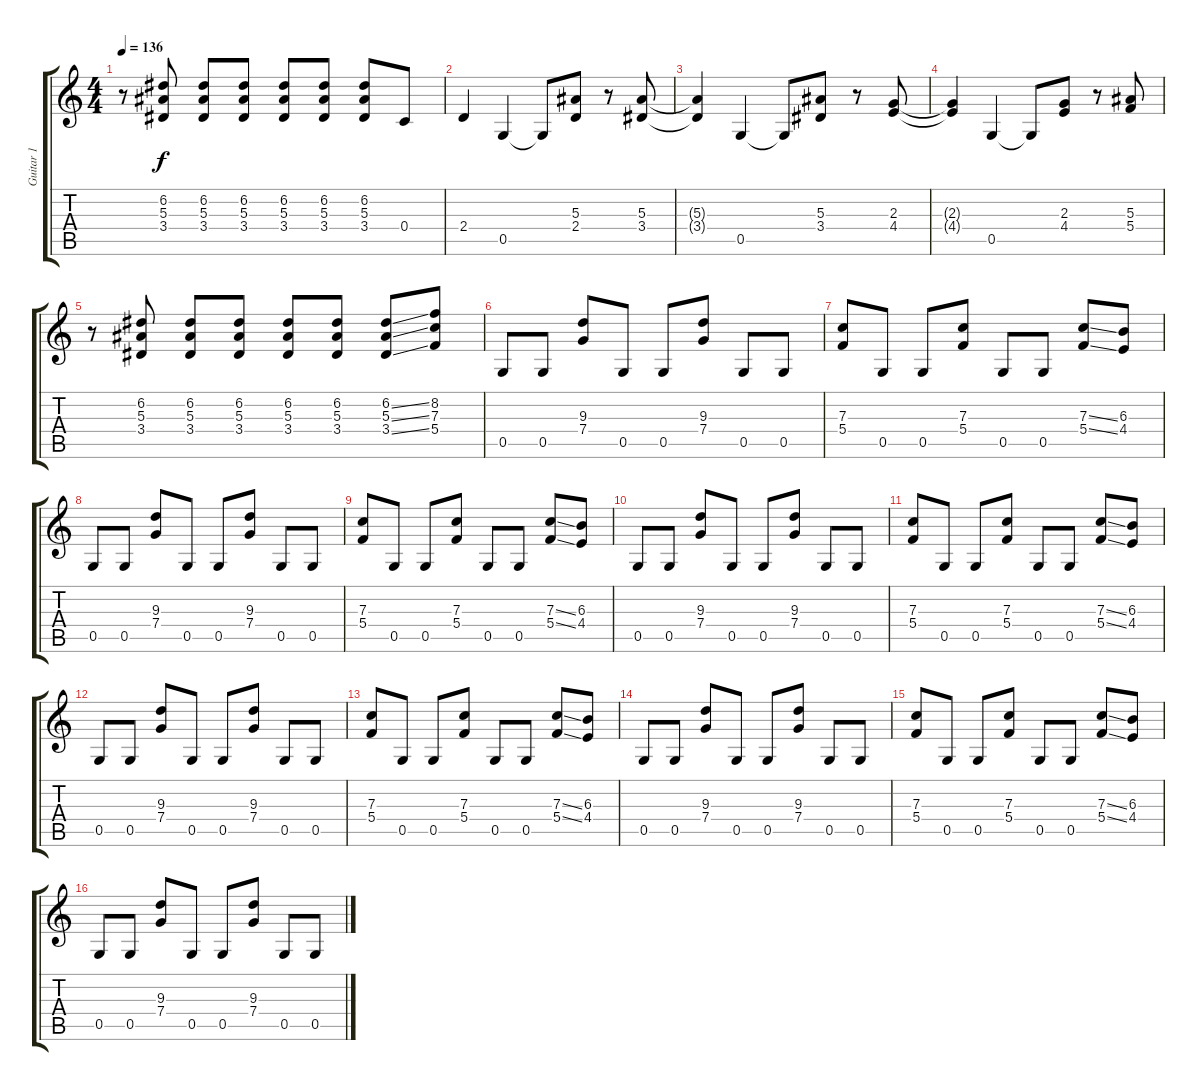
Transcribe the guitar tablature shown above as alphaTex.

\track ("Guitar 1" "Guitar 1") {instrument overdrivenguitar}
\staff {score tabs}
\tuning (D4 A3 F3 C3 G2 D2) {hide}
\ts (4 4)
\tempo 136
\clef g2
\ks c
r.8{dy f} (6.2 5.3 3.4).8 (6.2 5.3 3.4).8 (6.2 5.3 3.4).8 (6.2 5.3 3.4).8 (6.2 5.3 3.4).8 (6.2 5.3 3.4).8 0.4.8 |
2.4.4 0.5.4 0.5{t}.8 (5.3 2.4).8 r.8 (5.3 3.4).8 |
(5.3{t} 3.4{t}).4 0.5.4 0.5{t}.8 (5.3 3.4).8 r.8 (2.3 4.4).8 |
(2.3{t} 4.4{t}).4 0.5.4 0.5{t}.8 (2.3 4.4).8 r.8 (5.3 5.4).8 |
r.8 (6.2 5.3 3.4).8 (6.2 5.3 3.4).8 (6.2 5.3 3.4).8 (6.2 5.3 3.4).8 (6.2 5.3 3.4).8 (6.2{ss} 5.3{ss} 3.4{ss}).8 (8.2 7.3 5.4).8 |
0.5.8 0.5.8 (9.3 7.4).8 0.5.8 0.5.8 (9.3 7.4).8 0.5.8 0.5.8 |
(7.3 5.4).8 0.5.8 0.5.8 (7.3 5.4).8 0.5.8 0.5.8 (7.3{ss} 5.4{ss}).8 (6.3 4.4).8 |
0.5.8 0.5.8 (9.3 7.4).8 0.5.8 0.5.8 (9.3 7.4).8 0.5.8 0.5.8 |
(7.3 5.4).8 0.5.8 0.5.8 (7.3 5.4).8 0.5.8 0.5.8 (7.3{ss} 5.4{ss}).8 (6.3 4.4).8 |
0.5.8 0.5.8 (9.3 7.4).8 0.5.8 0.5.8 (9.3 7.4).8 0.5.8 0.5.8 |
(7.3 5.4).8 0.5.8 0.5.8 (7.3 5.4).8 0.5.8 0.5.8 (7.3{ss} 5.4{ss}).8 (6.3 4.4).8 |
0.5.8 0.5.8 (9.3 7.4).8 0.5.8 0.5.8 (9.3 7.4).8 0.5.8 0.5.8 |
(7.3 5.4).8 0.5.8 0.5.8 (7.3 5.4).8 0.5.8 0.5.8 (7.3{ss} 5.4{ss}).8 (6.3 4.4).8 |
0.5.8 0.5.8 (9.3 7.4).8 0.5.8 0.5.8 (9.3 7.4).8 0.5.8 0.5.8 |
(7.3 5.4).8 0.5.8 0.5.8 (7.3 5.4).8 0.5.8 0.5.8 (7.3{ss} 5.4{ss}).8 (6.3 4.4).8 |
0.5.8 0.5.8 (9.3 7.4).8 0.5.8 0.5.8 (9.3 7.4).8 0.5.8 0.5.8
